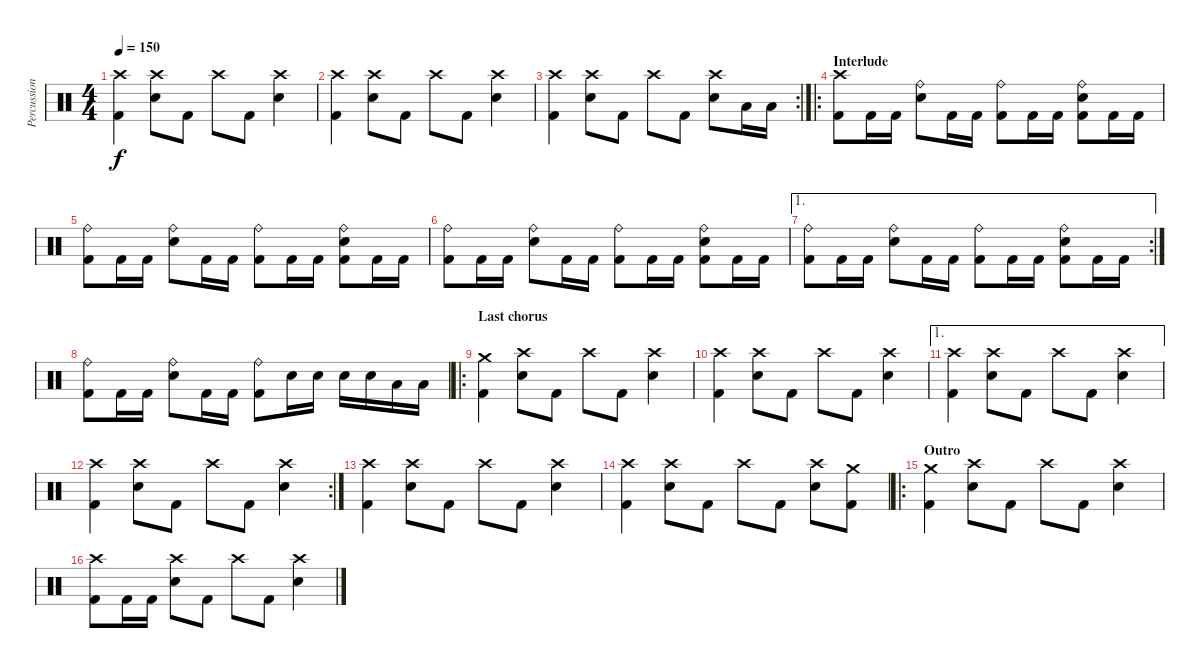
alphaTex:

\track ("Percussion" "Percussion") {instrument percussion}
\staff {score}
\articulation defaults
\ts (4 4)
\tempo 150
\clef neutral
\ks c
("Crash high (hit)" "Kick (hit) 2").4{dy f} ("Crash high (hit)" "Snare (hit) 2").8 "Kick (hit) 2".8 "Crash high (hit)".8 "Kick (hit) 2".8 ("Crash high (hit)" "Snare (hit) 2").4 |
("Crash high (hit)" "Kick (hit) 2").4 ("Crash high (hit)" "Snare (hit) 2").8 "Kick (hit) 2".8 "Crash high (hit)".8 "Kick (hit) 2".8 ("Crash high (hit)" "Snare (hit) 2").4 |
\rc 2
("Crash high (hit)" "Kick (hit) 2").4 ("Crash high (hit)" "Snare (hit) 2").8 "Kick (hit) 2".8 "Crash high (hit)".8 "Kick (hit) 2".8 ("Crash high (hit)" "Snare (hit) 2").8 "Low Tom (hit)".16 "Low Tom (hit)".16 |
\ro
\section ("" "Interlude")
("Crash high (hit)" "Kick (hit) 2").8 "Kick (hit) 2".16 "Kick (hit) 2".16 ("Ride (bell)" "Snare (hit) 2").8 "Kick (hit) 2".16 "Kick (hit) 2".16 ("Ride (bell)" "Kick (hit) 2").8 "Kick (hit) 2".16 "Kick (hit) 2".16 ("Ride (bell)" "Snare (hit) 2" "Kick (hit) 2").8 "Kick (hit) 2".16 "Kick (hit) 2".16 |
("Ride (bell)" "Kick (hit) 2").8 "Kick (hit) 2".16 "Kick (hit) 2".16 ("Ride (bell)" "Snare (hit) 2").8 "Kick (hit) 2".16 "Kick (hit) 2".16 ("Ride (bell)" "Kick (hit) 2").8 "Kick (hit) 2".16 "Kick (hit) 2".16 ("Ride (bell)" "Snare (hit) 2" "Kick (hit) 2").8 "Kick (hit) 2".16 "Kick (hit) 2".16 |
("Ride (bell)" "Kick (hit) 2").8 "Kick (hit) 2".16 "Kick (hit) 2".16 ("Ride (bell)" "Snare (hit) 2").8 "Kick (hit) 2".16 "Kick (hit) 2".16 ("Ride (bell)" "Kick (hit) 2").8 "Kick (hit) 2".16 "Kick (hit) 2".16 ("Ride (bell)" "Snare (hit) 2" "Kick (hit) 2").8 "Kick (hit) 2".16 "Kick (hit) 2".16 |
\ae 1
\rc 2
("Ride (bell)" "Kick (hit) 2").8 "Kick (hit) 2".16 "Kick (hit) 2".16 ("Ride (bell)" "Snare (hit) 2").8 "Kick (hit) 2".16 "Kick (hit) 2".16 ("Ride (bell)" "Kick (hit) 2").8 "Kick (hit) 2".16 "Kick (hit) 2".16 ("Ride (bell)" "Snare (hit) 2" "Kick (hit) 2").8 "Kick (hit) 2".16 "Kick (hit) 2".16 |
("Ride (bell)" "Kick (hit) 2").8 "Kick (hit) 2".16 "Kick (hit) 2".16 ("Ride (bell)" "Snare (hit) 2").8 "Kick (hit) 2".16 "Kick (hit) 2".16 ("Ride (bell)" "Kick (hit) 2").8 "Snare (hit) 2".16 "Snare (hit) 2".16 "Snare (hit) 2".16 "Snare (hit) 2".16 "Low Tom (hit)".16 "Low Tom (hit)".16 |
\ro
\section ("" "Last chorus")
("Crash medium (hit)" "Kick (hit) 2").4 ("Crash high (hit)" "Snare (hit) 2").8 "Kick (hit) 2".8 "Crash high (hit)".8 "Kick (hit) 2".8 ("Crash high (hit)" "Snare (hit) 2").4 |
("Crash high (hit)" "Kick (hit) 2").4 ("Crash high (hit)" "Snare (hit) 2").8 "Kick (hit) 2".8 "Crash high (hit)".8 "Kick (hit) 2".8 ("Crash high (hit)" "Snare (hit) 2").4 |
\ae 1
("Crash high (hit)" "Kick (hit) 2").4 ("Crash high (hit)" "Snare (hit) 2").8 "Kick (hit) 2".8 "Crash high (hit)".8 "Kick (hit) 2".8 ("Crash high (hit)" "Snare (hit) 2").4 |
\rc 2
("Crash high (hit)" "Kick (hit) 2").4 ("Crash high (hit)" "Snare (hit) 2").8 "Kick (hit) 2".8 "Crash high (hit)".8 "Kick (hit) 2".8 ("Crash high (hit)" "Snare (hit) 2").4 |
("Crash high (hit)" "Kick (hit) 2").4 ("Crash high (hit)" "Snare (hit) 2").8 "Kick (hit) 2".8 "Crash high (hit)".8 "Kick (hit) 2".8 ("Crash high (hit)" "Snare (hit) 2").4 |
("Crash high (hit)" "Kick (hit) 2").4 ("Crash high (hit)" "Snare (hit) 2").8 "Kick (hit) 2".8 "Crash high (hit)".8 "Kick (hit) 2".8 ("Crash high (hit)" "Snare (hit) 2").8 ("Crash medium (hit)" "Kick (hit) 2").8 |
\ro
\section ("" "Outro")
("Crash medium (hit)" "Kick (hit) 2").4 ("Crash high (hit)" "Snare (hit) 2").8 "Kick (hit) 2".8 "Crash high (hit)".8 "Kick (hit) 2".8 ("Crash high (hit)" "Snare (hit) 2").4 |
("Crash high (hit)" "Kick (hit) 2").8 "Kick (hit) 2".16 "Kick (hit) 2".16 ("Crash high (hit)" "Snare (hit) 2").8 "Kick (hit) 2".8 "Crash high (hit)".8 "Kick (hit) 2".8 ("Crash high (hit)" "Snare (hit) 2").4
